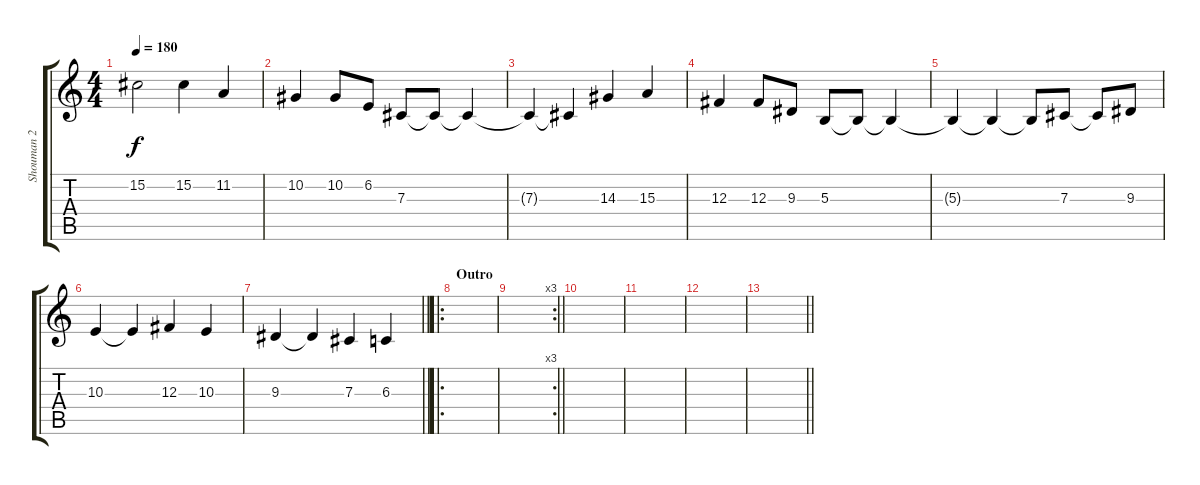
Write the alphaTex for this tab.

\track ("Shouman 2" "Shouman 2") {instrument pad1newage}
\staff {score tabs}
\tuning (Eb4 Bb3 Gb3 Db3 Ab2 Db2) {hide}
\ts (4 4)
\tempo 180
\clef g2
\ks c
15.2.2{dy f} 15.2.4 11.2.4 |
10.2.4 10.2.8 6.2.8 7.3.8 7.3{t}.8 7.3{t}.4 |
7.3{t}.4 7.3{t}.4 14.3.4 15.3.4 |
12.3.4 12.3.8 9.3.8 5.3.8 5.3{t}.8 5.3{t}.4 |
5.3{t}.4 5.3{t}.4 5.3{t}.8 7.3.8 7.3{t}.8 9.3.8 |
10.3.4 10.3{t}.4 12.3.4 10.3.4 |
\barLineRight lightlight
9.3.4 9.3{t}.4 7.3.4 6.3.4 |
\ro
\section ("" "Outro")
|
\rc 3
\barLineRight lightlight
|
|
|
|
\barLineRight lightlight
